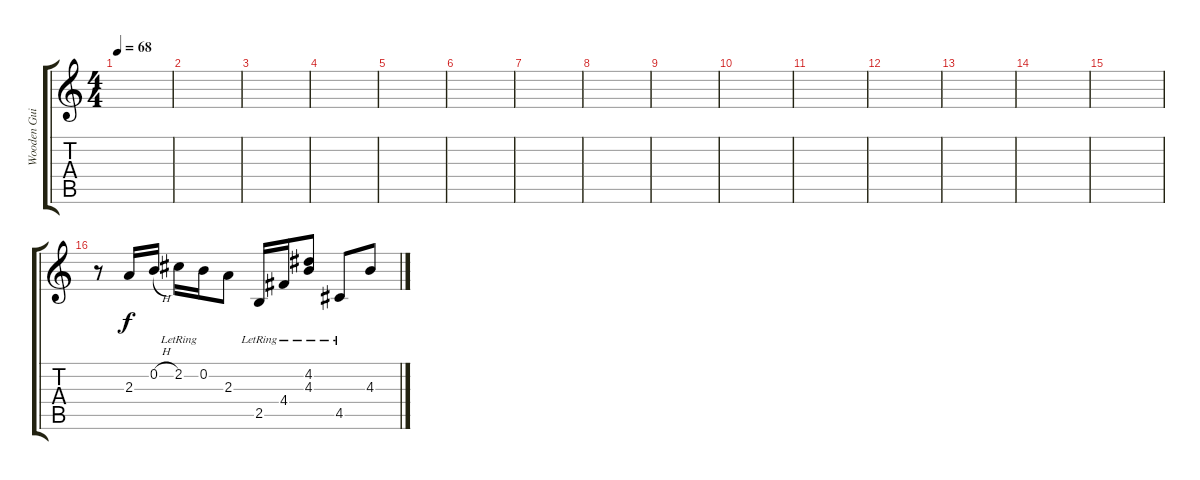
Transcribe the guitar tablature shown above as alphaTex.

\track ("Wooden Guitar 3" "Wooden Gui") {instrument acousticguitarsteel}
\staff {score tabs}
\tuning (E4 B3 G3 D3 A2 E2) {hide}
\ts (4 4)
\tempo 68
\clef g2
\ks c
|
|
|
|
|
|
|
|
|
|
|
|
|
|
|
r.8 2.3.16 0.2{h}.16 2.2{lr}.16 0.2.16 2.3.8 2.5{lr}.16 4.4{lr}.16 (4.2{lr} 4.3{lr}).8 4.5{lr}.8 4.3.8
